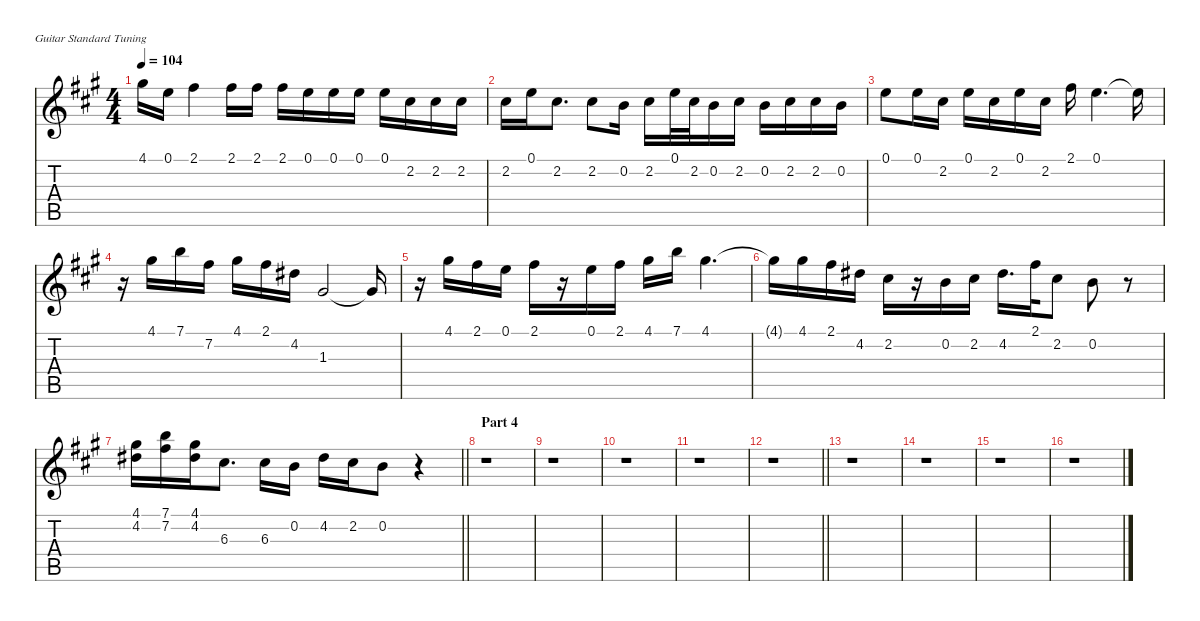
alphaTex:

\defaultSystemsLayout 4
\hideDynamics
\bracketExtendMode nobrackets
\singleTrackTrackNamePolicy hidden
\multiTrackTrackNamePolicy hidden
\otherSystemsTrackNameOrientation horizontal
\track ("Guitar  " "dist.guit.") {instrument distortionguitar}
\staff {score tabs}
\tuning (E4 B3 G3 D3 A2 E2)
\ts (4 4)
\tempo 104
\clef g2
\ks a
4.1{acc #}.16{dy fff beam Down} 0.1{acc forcenatural}.16{beam Down} 2.1{acc #}.4{beam Down} 2.1{acc #}.16{beam Down} 2.1{acc #}.16{beam Down} 2.1{acc #}.16{beam Down} 0.1{acc forcenatural}.16{beam Down} 0.1{acc forcenatural}.16{beam Down} 0.1{acc forcenatural}.16{beam Down} 0.1{acc forcenatural}.16{beam Down} 2.2{acc #}.16{beam Down} 2.2{acc #}.16{beam Down} 2.2{acc #}.16{beam Down} |
2.2{acc #}.16{beam Down} 0.1{acc forcenatural}.16{beam Down} 2.2{acc #}.8{d beam Down} 2.2{acc #}.8{beam Down} 0.2{acc forcenatural}.16{beam Down} 2.2{acc #}.16{beam Down} 0.1{acc forcenatural}.32{beam Down} 2.2{acc #}.32{beam Down} 0.2{acc forcenatural}.16{beam Down} 2.2{acc #}.16{beam Down} 0.2{acc forcenatural}.16{beam Down} 2.2{acc #}.16{beam Down} 2.2{acc #}.16{beam Down} 0.2{acc forcenatural}.16{beam Down} |
0.1{acc forcenatural}.8{beam Down} 0.1{acc forcenatural}.16{beam Down} 2.2{acc #}.16{beam Down} 0.1{acc forcenatural}.16{beam Down} 2.2{acc #}.16{beam Down} 0.1{acc forcenatural}.16{beam Down} 2.2{acc #}.16{beam Down} 2.1{acc #}.16{beam Down} 0.1{acc forcenatural}.4{d beam Down} 0.1{t acc forcenatural}.16{dy f beam Down} |
r.16{beam Down} 4.1{acc #}.16{dy fff beam Down} 7.1{acc forcenatural}.16{beam Down} 7.2{acc #}.16{beam Down} 4.1{acc #}.16{beam Down} 2.1{acc #}.16{beam Down} 4.2{acc #}.16{beam Down} 1.3{acc #}.2{beam Up} 1.3{t acc #}.16{dy f beam Up} |
r.16{beam Down} 4.1{acc #}.16{dy fff beam Down} 2.1{acc #}.16{beam Down} 0.1{acc forcenatural}.16{beam Down} 2.1{acc #}.16{beam Down} r.16{beam Down} 0.1{acc forcenatural}.16{beam Down} 2.1{acc #}.16{beam Down} 4.1{acc #}.16{beam Down} 7.1{acc forcenatural}.16{beam Down} 4.1{acc #}.4{d beam Down} |
4.1{t acc #}.16{dy f beam Down} 4.1{acc #}.16{dy fff beam Down} 2.1{acc #}.16{beam Down} 4.2{acc #}.16{beam Down} 2.2{acc #}.16{beam Down} r.16{beam Down} 0.2{acc forcenatural}.16{beam Down} 2.2{acc #}.16{beam Down} 4.2{acc #}.16{d beam Down} 2.1{acc #}.32{beam Down} 2.2{acc #}.8{beam Down} 0.2{acc forcenatural}.8{beam Down} r.8{beam Down} |
\barLineRight lightlight
(4.1{acc #} 4.2{acc #}).16{beam Down} (7.1{acc forcenatural} 7.2{acc #}).16{beam Down} (4.1{acc #} 4.2{acc #}).16{beam Down} 6.3{acc #}.8{d beam Down} 6.3{acc #}.16{beam Down} 0.2{acc forcenatural}.16{beam Down} 4.2{acc #}.16{beam Down} 2.2{acc #}.16{beam Down} 0.2{acc forcenatural}.8{beam Down} r.4{beam Down} |
\section ("" "Part 4")
r.1{beam Down} |
r.1{beam Down} |
r.1{beam Down} |
r.1{beam Down} |
\barLineRight lightlight
r.1{beam Down} |
r.1{beam Down} |
r.1{beam Down} |
r.1{beam Down} |
r.1{beam Down}
